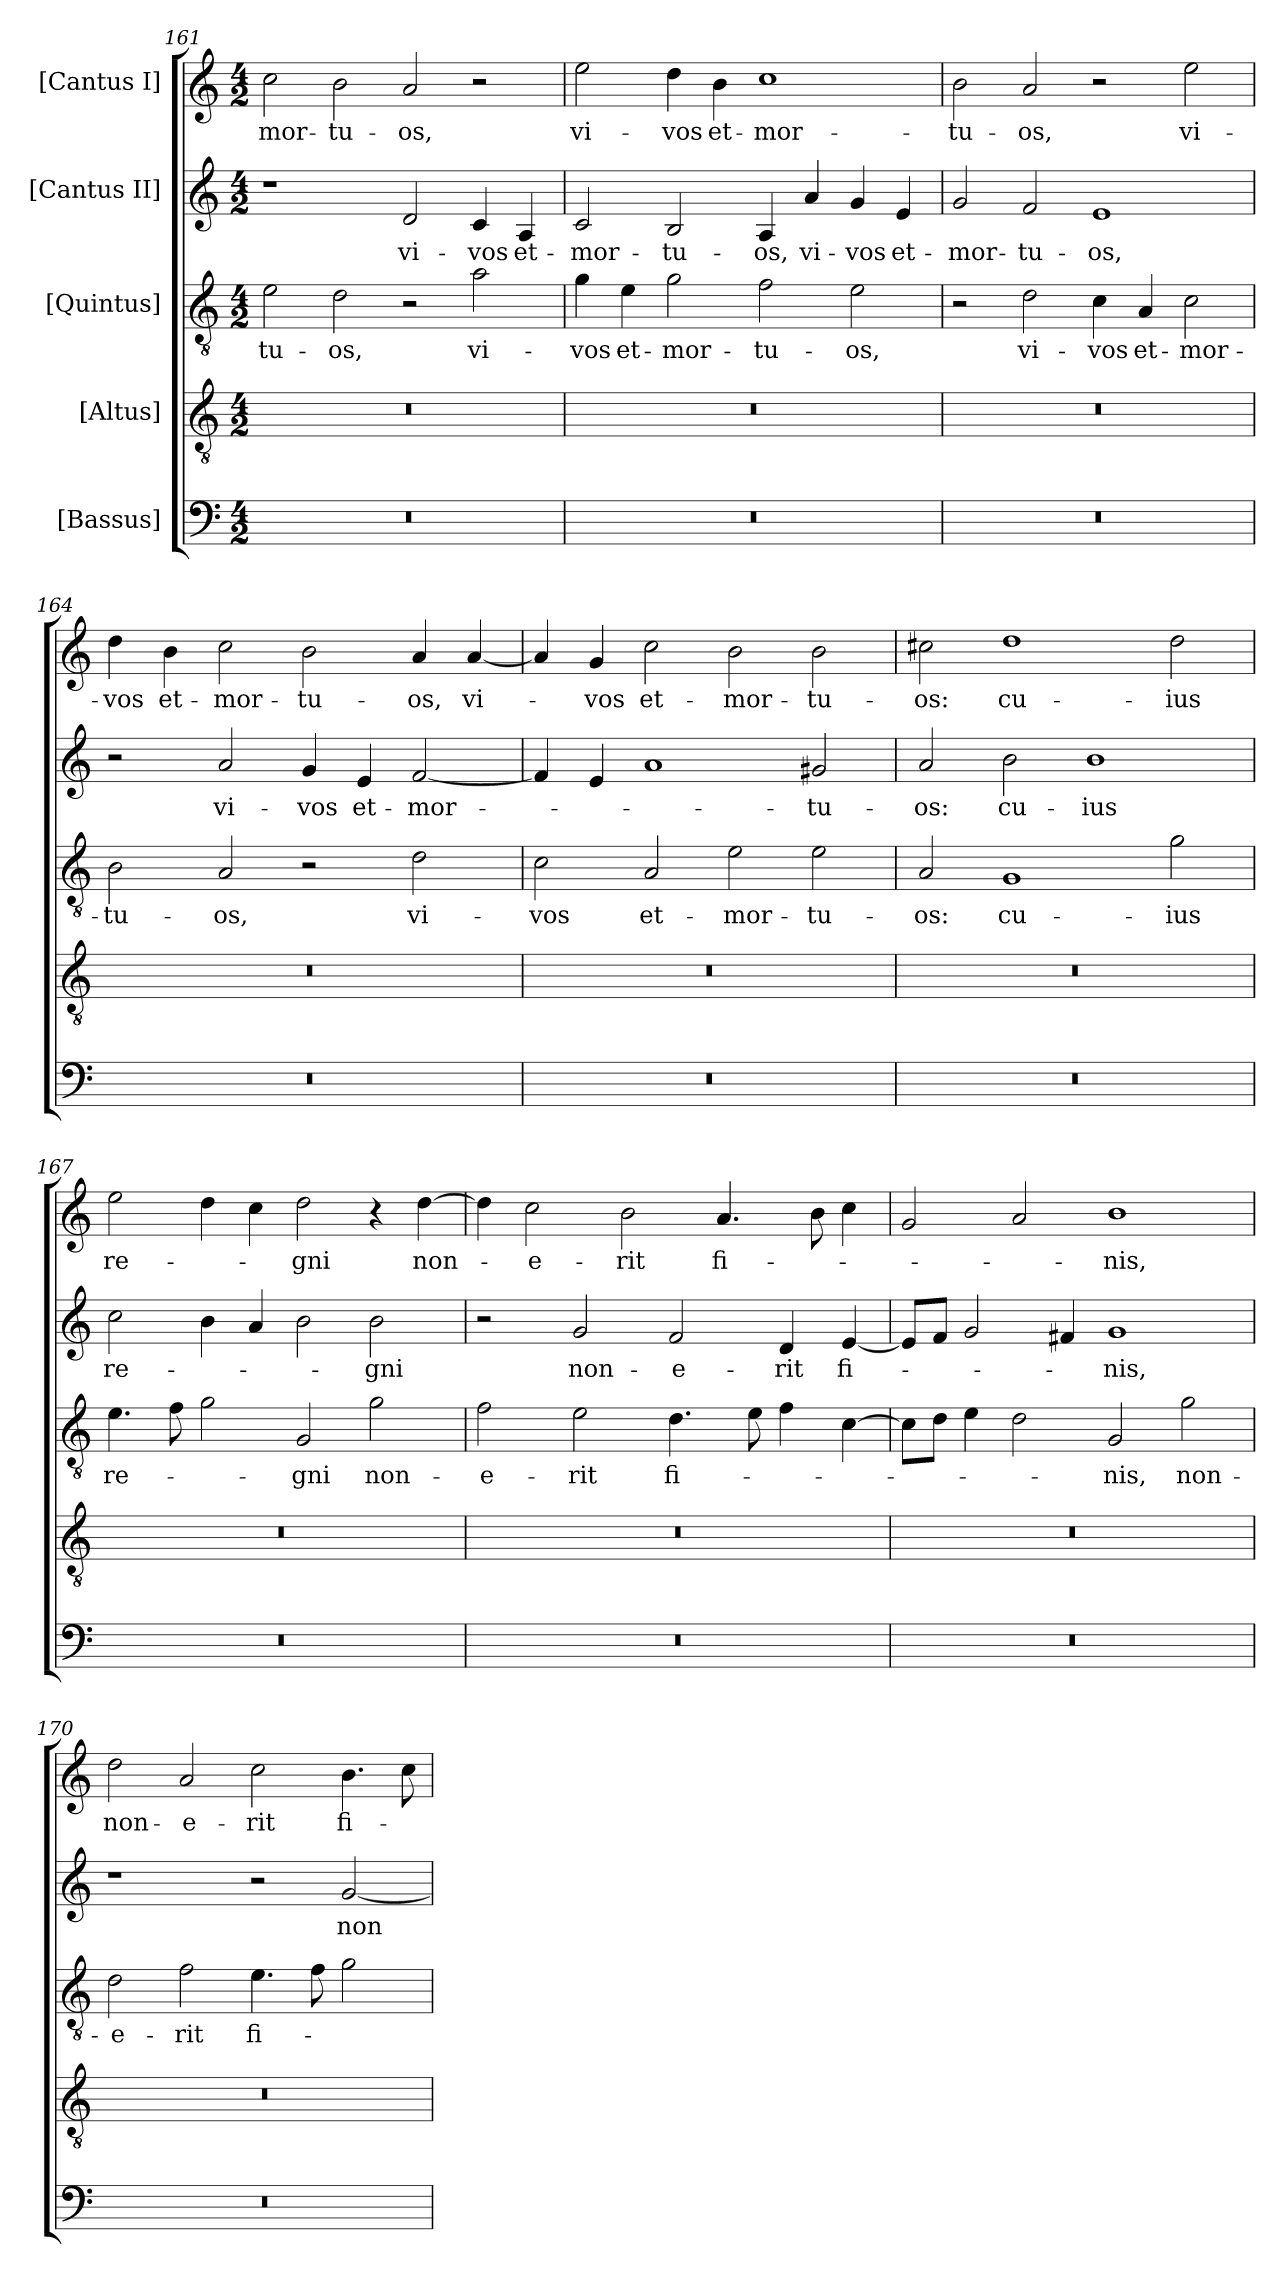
**kern	**kern	**kern	**text	**kern	**text	**kern	**text
*part5	*part4	*part3	*part3	*part2	*part2	*part1	*part1
*staff5	*staff4	*staff3	*staff3	*staff2	*staff2	*staff1	*staff1
*I"[Bassus]	*I"[Altus]	*I"[Quintus]	*	*I"[Cantus II]	*	*I"[Cantus I]	*
*clefF4	*clefGv2	*clefGv2	*	*clefG2	*	*clefG2	*
*k[]	*k[]	*k[]	*	*k[]	*	*k[]	*
*M4/2	*M4/2	*M4/2	*	*M4/2	*	*M4/2	*
=161	=161	=161	=161	=161	=161	=161	=161
0r	0r	2e\	-tu-	1r	.	2cc\	mor-
.	.	2d\	-os,	.	.	2b\	-tu-
.	.	2r	.	2d/	vi-	2a/	-os,
.	.	2a\	vi-	4c/	-vos	2r	.
.	.	.	.	4A/	et-	.	.
=162	=162	=162	=162	=162	=162	=162	=162
0r	0r	4g\	-vos	2c/	mor-	2ee\	vi-
.	.	4e\	et-	.	.	.	.
.	.	2g\	mor-	2B/	-tu-	4dd\	-vos
.	.	.	.	.	.	4b\	et-
.	.	2f\	-tu-	4A/	-os,	1cc\	mor-
.	.	.	.	4a/	vi-	.	.
.	.	2e\	-os,	4g/	-vos	.	.
.	.	.	.	4e/	et-	.	.
=163	=163	=163	=163	=163	=163	=163	=163
0r	0r	2r	.	2g/	mor-	2b\	-tu-
.	.	2d\	vi-	2f/	-tu-	2a/	-os,
.	.	4c\	-vos	1e/	-os,	2r	.
.	.	4A/	et-	.	.	.	.
.	.	2c\	mor-	.	.	2ee\	vi-
=164	=164	=164	=164	=164	=164	=164	=164
0r	0r	2B\	-tu-	2r	.	4dd\	-vos
.	.	.	.	.	.	4b\	et-
.	.	2A/	-os,	2a/	vi-	2cc\	mor-
.	.	2r	.	4g/	-vos	2b\	-tu-
.	.	.	.	4e/	et-	.	.
.	.	2d\	vi-	[2f/	mor-	4a/	-os,
.	.	.	.	.	.	[4a/	vi-
=165	=165	=165	=165	=165	=165	=165	=165
0r	0r	2c\	-vos	4f/]	.	4a/]	.
.	.	.	.	4e/	.	4g/	-vos
.	.	2A/	et-	1a/	.	2cc\	et-
.	.	2e\	mor-	.	.	2b\	mor-
.	.	2e\	-tu-	2g#X/	-tu-	2b\	-tu-
=166	=166	=166	=166	=166	=166	=166	=166
0r	0r	2A/	-os:	2a/	-os:	2cc#X\	-os:
.	.	1G/	cu-	2b\	cu-	1dd\	cu-
.	.	.	.	1b\	-ius	.	.
.	.	2g\	-ius	.	.	2dd\	-ius
=167	=167	=167	=167	=167	=167	=167	=167
0r	0r	4.e\	re-	2cc\	re-	2ee\	re-
.	.	8f\	.	.	.	.	.
.	.	2g\	.	4b\	.	4dd\	.
.	.	.	.	4a/	.	4cc\	.
.	.	2G/	-gni	2b\	.	2dd\	-gni
.	.	2g\	non-	2b\	-gni	4r	.
.	.	.	.	.	.	[4dd\	non-
=168	=168	=168	=168	=168	=168	=168	=168
0r	0r	2f\	e-	2r	.	4dd\]	.
.	.	.	.	.	.	2cc\	e-
.	.	2e\	-rit	2g/	non-	.	.
.	.	.	.	.	.	2b\	-rit
.	.	4.d\	fi-	2f/	e-	.	.
.	.	.	.	.	.	4.a/	fi-
.	.	8e\	.	.	.	.	.
.	.	4f\	.	4d/	-rit	.	.
.	.	.	.	.	.	8b\	.
.	.	[4c\	.	[4e/	fi-	4cc\	.
=169	=169	=169	=169	=169	=169	=169	=169
0r	0r	8c\L]	.	8e/L]	.	2g/	.
.	.	8d\J	.	8f/J	.	.	.
.	.	4e\	.	2g/	.	.	.
.	.	2d\	.	.	.	2a/	.
.	.	.	.	4f#X/	.	.	.
.	.	2G/	-nis,	1g/	-nis,	1b\	-nis,
.	.	2g\	non-	.	.	.	.
=170	=170	=170	=170	=170	=170	=170	=170
0r	0r	2d\	e-	1r	.	2dd\	non-
.	.	2f\	-rit	.	.	2a/	e-
.	.	4.e\	fi-	2r	.	2cc\	-rit
.	.	8f\	.	.	.	.	.
.	.	2g\	.	[2g/	non-	4.b\	fi-
.	.	.	.	.	.	8cc\	.
=	=	=	=	=	=	=	=
*-	*-	*-	*-	*-	*-	*-	*-
